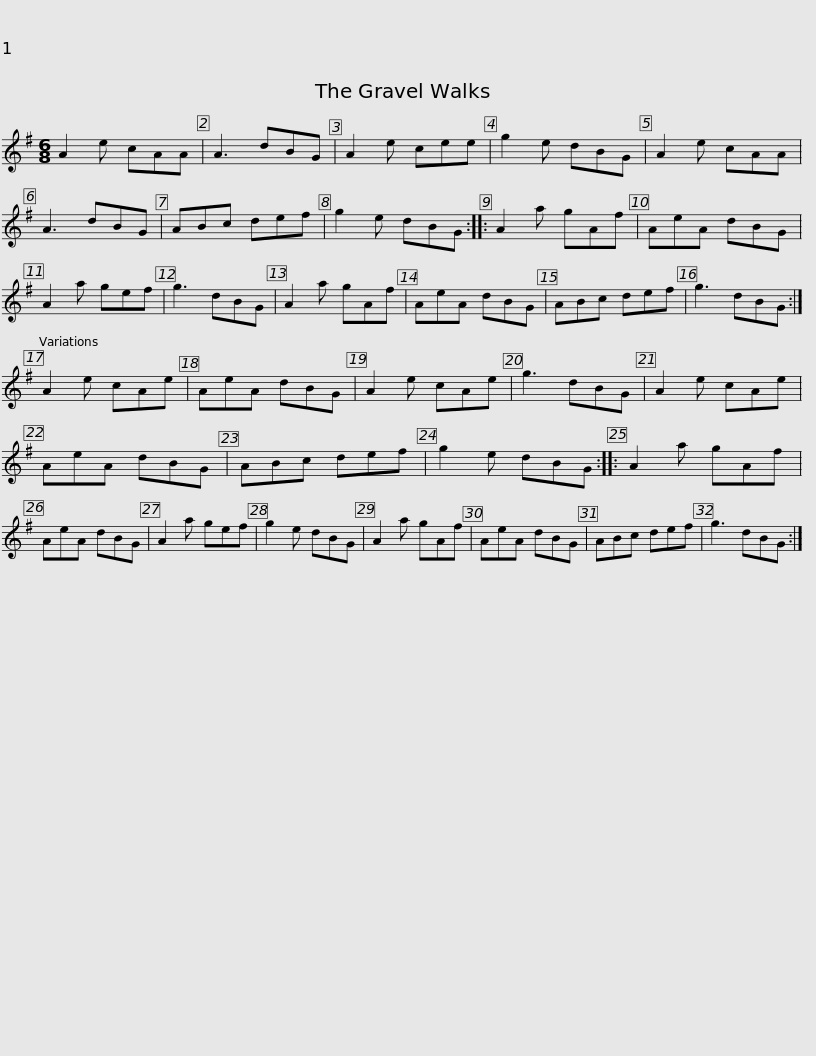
X:1
L:1/8
M:6/8
I:linebreak $
K:G
V:1 treble
V:1
 A2 e cAA | A3 dBG | A2 e cee | g2 e dBG | A2 e cAA | %5
 A3 dBG | ABc def | g2 e dBG ::$ A2 a gAf | AeA dBG | %10
 A2 a gef | g3 dBG | A2 a gAf | AeA dBG | ABc def | %15
 g3 dBG :|$ A2 e cAe | AeA dBG | A2 e cAe | g3 dBG | %20
 A2 e cAe | AeA dBG | ABc def | g2 e dBG ::$ A2 a gAf | %25
 AeA dBG | A2 a gef | g2 e dBG | A2 a gAf | AeA dBG | %30
 ABc def | g3 dBG :| %32
